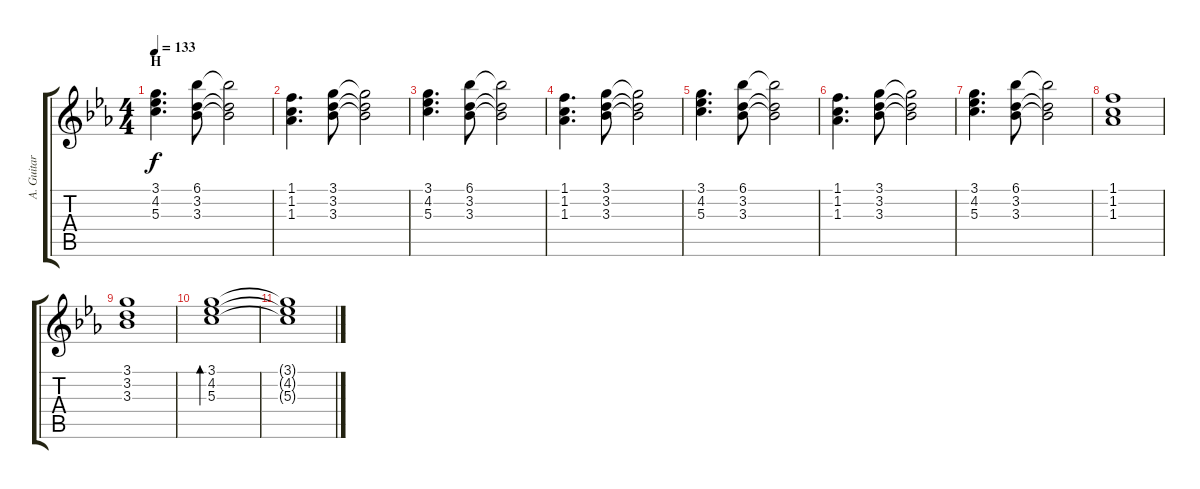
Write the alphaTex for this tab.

\track ("A. Guitar" "A. Guitar") {instrument acousticguitarsteel}
\staff {score tabs}
\tuning (E4 B3 G3 D3 A2 E2) {hide}
\ts (4 4)
\section ("" "H")
\tempo 133
\clef g2
\ks eb
(3.1 4.2 5.3).4{d dy f} (6.1 3.2 3.3).8 (6.1{t} 3.2{t} 3.3{t}).2 |
(1.1 1.2 1.3).4{d} (3.1 3.2 3.3).8 (3.1{t} 3.2{t} 3.3{t}).2 |
(3.1 4.2 5.3).4{d} (6.1 3.2 3.3).8 (6.1{t} 3.2{t} 3.3{t}).2 |
(1.1 1.2 1.3).4{d} (3.1 3.2 3.3).8 (3.1{t} 3.2{t} 3.3{t}).2 |
(3.1 4.2 5.3).4{d} (6.1 3.2 3.3).8 (6.1{t} 3.2{t} 3.3{t}).2 |
(1.1 1.2 1.3).4{d} (3.1 3.2 3.3).8 (3.1{t} 3.2{t} 3.3{t}).2 |
(3.1 4.2 5.3).4{d} (6.1 3.2 3.3).8 (6.1{t} 3.2{t} 3.3{t}).2 |
(1.1 1.2 1.3).1 |
(3.1 3.2 3.3).1 |
(3.1 4.2 5.3).1{bd 120} |
(3.1{t} 4.2{t} 5.3{t}).1
